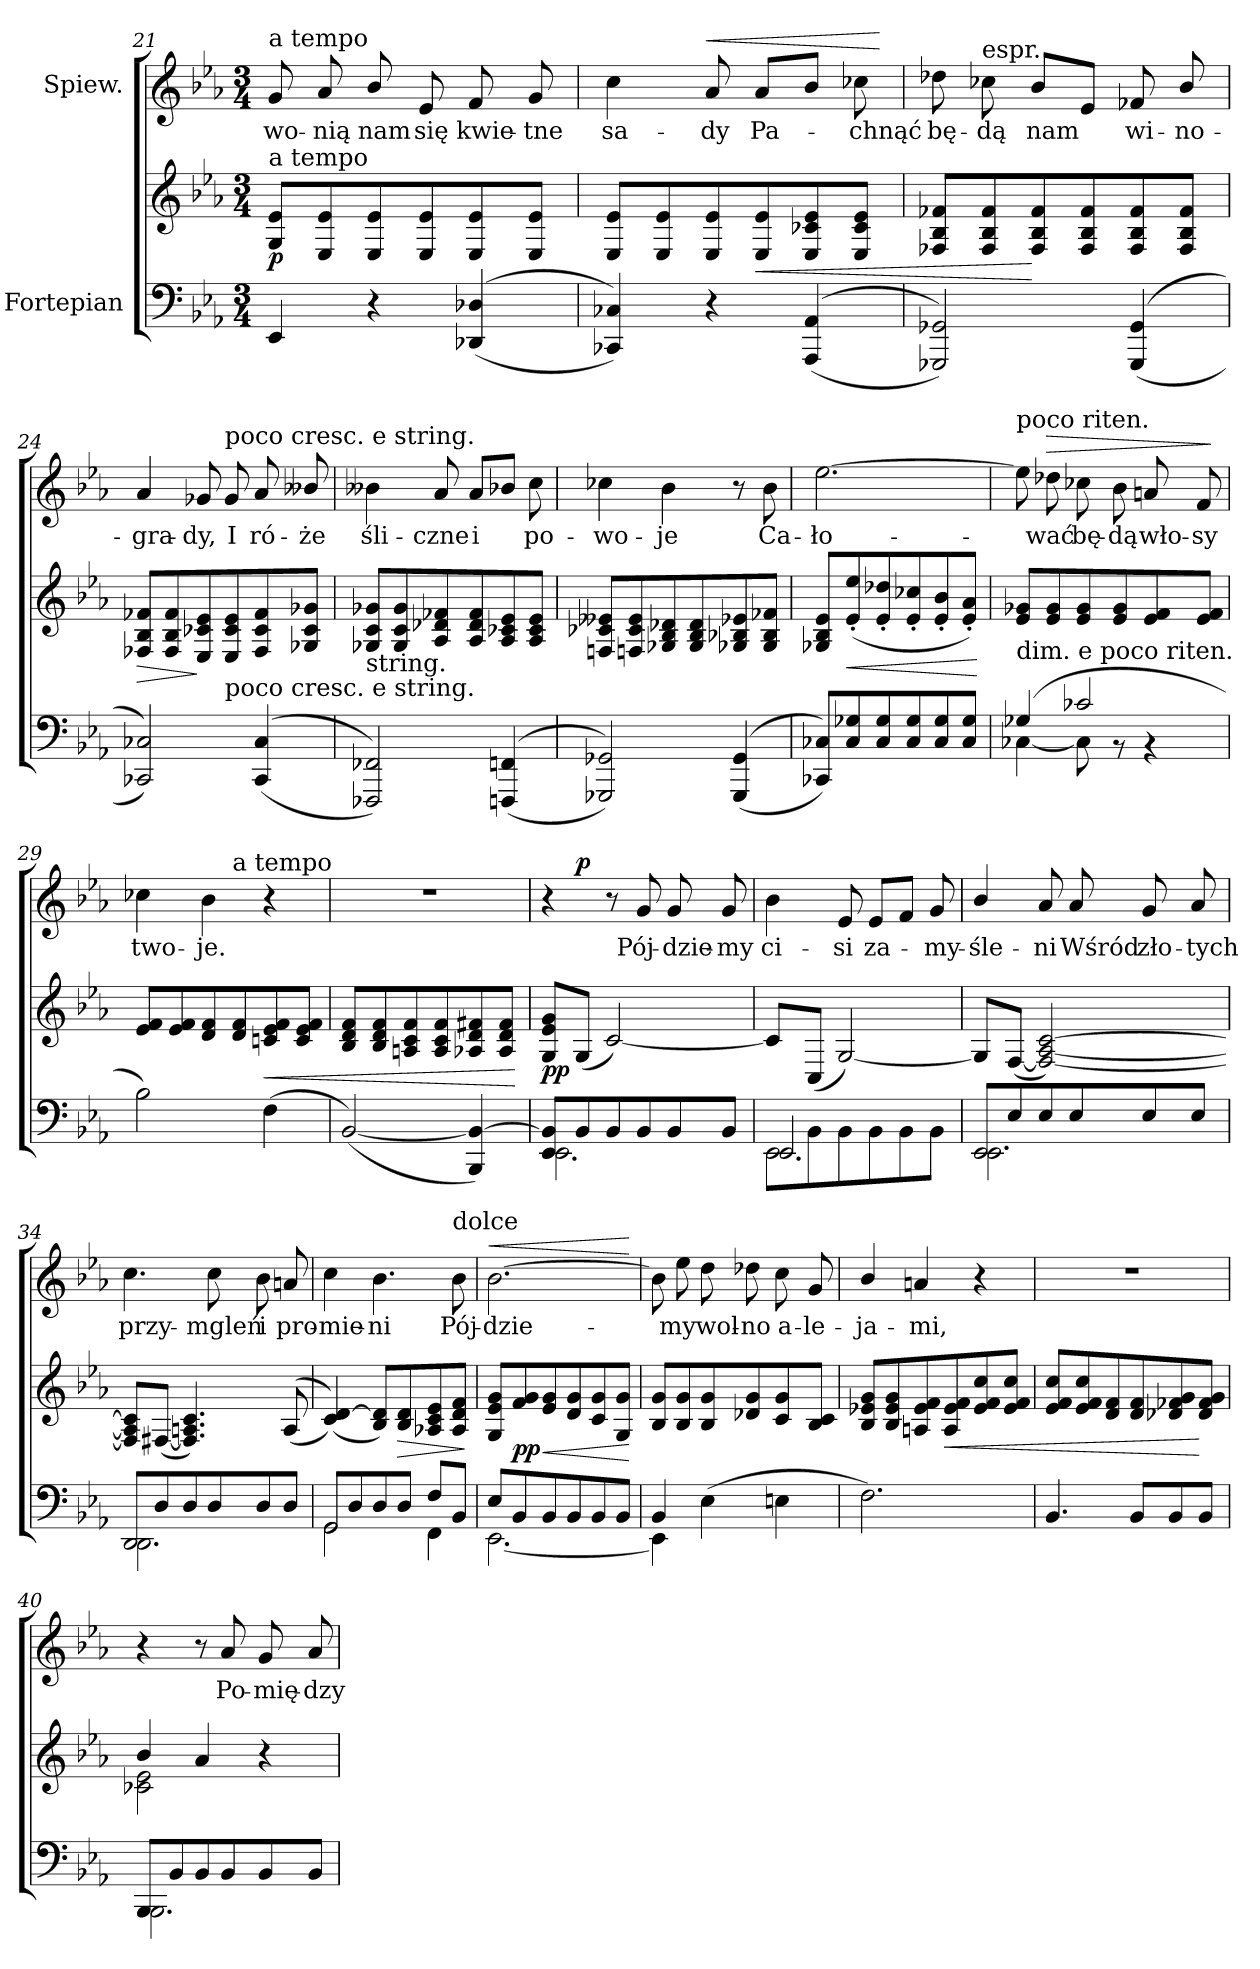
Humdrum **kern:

**kern	**kern	**dynam	**kern	**text	**dynam
*part2	*part2	*part2	*part1	*part1	*part1
*staff3	*staff2	*staff2/3	*staff1	*staff1	*staff1
*I"Fortepian	*	*	*I"Spiew.	*	*
*clefF4	*clefG2	*	*clefG2	*	*
*k[b-e-a-]	*k[b-e-a-]	*	*k[b-e-a-]	*	*
*E-:	*E-:	*	*E-:	*	*
*M3/4	*M3/4	*	*M3/4	*	*
=21	=21	=21	=21	=21	=21
!	!	!	!LO:TX:a:t=a tempo	!	!
!	!LO:TX:a:t=a tempo	!	!	!	!
4EE-/	8G/ 8e-/L	p	8g/	-wo-	.
.	8E-/ 8e-/	.	8a-/	-nią	.
4r	8E-/ 8e-/	.	8b-/	nam	.
.	8E-/ 8e-/	.	8e-/	się	.
(<(>4DD-X/ 4D-X/	8E-/ 8e-/	.	8f/	kwie-	.
.	8E-/ 8e-/J	.	8g/	-tne	.
=22	=22	=22	=22	=22	=22
4CC-X/ 4C-X/))	8E-/ 8e-/L	.	4cc\	sa-	.
.	8E-/ 8e-/	.	.	.	.
!	!	!	!	!	!LO:HP:a
4r	8E-/ 8e-/	.	8a-/	-dy	<
.	8E-/ 8e-/	<	8a-/L	Pa-	.
(<(>4AAA-/ 4AA-/	8E-/ 8c-X/ 8e-/	.	8b-/J	.	.
.	8E-/ 8c-/ 8e-/J	.	8cc-X\	-chnąć	.
.	.	.	.	.	[
=23	=23	=23	=23	=23	=23
2GGG-X/ 2GG-X/))	8F-X/ 8B-/ 8f-X/L	.	8dd-X\	bę-	.
!	!	!	!LO:TX:a:t=espr.	!	!
.	8F-/ 8B-/ 8f-/	.	8cc-X\	-dą	.
.	8F-/ 8B-/ 8f-/	[	8b-/L	nam	.
.	8F-/ 8B-/ 8f-/	.	8e-/J	.	.
(<(>4GGG-/ 4GG-/	8F-/ 8B-/ 8f-/	.	8f-X/	wi-	.
.	8F-/ 8B-/ 8f-/J	.	8b-/	-no-	.
=24	=24	=24	=24	=24	=24
2CC-X/ 2C-X/))	8F-X/ 8B-/ 8f-X/L	>	4a-/	-gra-	.
.	8F-/ 8B-/ 8f-/	.	.	.	.
.	8E-/ 8c-X/ 8e-/	]	8g-X/	-dy,	.
!	!	!	!LO:TX:a:t=poco cresc. e string.	!	!
!	!LO:TX:c:t=poco cresc. e string.	!	!	!	!
.	8E-/ 8c-/ 8e-/	.	8g-/	I	.
(<(>4CC-/ 4C-/	8F-/ 8c-/ 8f-/	.	8a-/	ró-	.
.	8G-X/ 8c-/ 8g-X/J	.	8b--X/	-że	.
=25	=25	=25	=25	=25	=25
!	!LO:TX:b:t=string.	!	!	!	!
2FFF-X/ 2FF-X/))	8G-X/ 8c/ 8g-X/L	.	4b--X\	śli-	.
.	8G-/ 8c/ 8g-/	.	.	.	.
.	8A-/ 8d-X/ 8f-X/	.	8a-/	-czne	.
.	8A-/ 8d-/ 8f-/	.	8a-/L	i	.
(<(>4FFFn/ 4FFn/	8A-/ 8c-X/ 8e-/	.	8b-X/J	.	.
.	8A-/ 8c-/ 8e-/J	.	8cc\	po-	.
=26	=26	=26	=26	=26	=26
2GGG-X/ 2GG-X/))	8Fn/ 8c-X/ 8e--X/L	.	4cc-X\	-wo-	.
.	8Fn/ 8c-/ 8e--/	.	.	.	.
.	8G-X/ 8B-/ 8d-X/	.	4b-\	-je	.
.	8G-/ 8B-/ 8d-/	.	.	.	.
(<(>4GGG-/ 4GG-/	8G-X/ 8B-X/ 8e-X/	.	8r	.	.
.	8G-/ 8B-/ 8f-X/J	.	8b-\	Ca-	.
=27	=27	=27	=27	=27	=27
8CC-X/ 8C-X/L))	8G-X/ 8B-/ 8e-/L	.	[2.ee-\	-ło-	.
8C-/ 8G-X/	(<8e-'/ 8ee-'/	<	.	.	.
8C-/ 8G-/	8e-'/ 8dd-X'/	.	.	.	.
8C-/ 8G-/	8e-'/ 8cc-X'/	.	.	.	.
8C-/ 8G-/	8e-'/ 8b-'/	.	.	.	.
8C-/ 8G-/J	8e-'/ 8a-'/J)	.	.	.	.
.	.	[	.	.	.
=28	=28	=28	=28	=28	=28
*^	*	*	*	*	*
!	!	!	!	!LO:TX:a:t=poco riten.	!	!
!	!	!LO:TX:c:t=dim. e poco riten.	!	!	!	!
(>4G-X/	[4C-X\	8e-/ 8g-X/L	.	8ee-\]	.	.
!	!	!	!	!	!	!LO:HP:a
.	.	8e-/ 8g-/	.	8dd-X\	-wać	>
2c-X/	8C-\]	8e-/ 8g-/	.	8cc-X\	bę-	.
.	8r	8e-/ 8g-/	.	8b-\	-dą	.
.	4r	8e-/ 8f/	.	8an/	wło-	.
.	.	8e-/ 8f/J	.	8f/	-sy	.
*v	*v	*	*	*	*	*
.	.	.	.	.	]
=29	=29	=29	=29	=29	=29
*	*	*	*^	*	*
2B-\)	8e-/ 8f/L	.	4cc-X\	4.ryy	two-	.
.	8e-/ 8f/	.	.	.	.	.
.	8d/ 8f/	.	4b-\	.	-je.	.
!	!	!	!	!LO:TX:a:t=a tempo	!	!
.	8d/ 8f/	.	.	4.ryy	.	.
(>4F\	8cn/ 8e-/ 8f/	<	4r	.	.	.
.	8c/ 8e-/ 8f/J	.	.	.	.	.
*	*	*	*v	*v	*	*
=30	=30	=30	=30	=30	=30
(<[>2BB-/)	8B-/ 8d/ 8f/L	.	2.r	.	.
.	8B-/ 8d/ 8f/	.	.	.	.
.	8An/ 8c/ 8f/	.	.	.	.
.	8A/ 8c/ 8f/	.	.	.	.
4BBB-/ 4BB-_/)	8A-X/ 8d/ 8f#X/	.	.	.	.
.	8A-/ 8d/ 8f#/J	.	.	.	.
.	.	[	.	.	.
=31	=31	=31	=31	=31	=31
*^	*	*	*^	*	*
8EE-/ 8BB-]/L	2.EE-\	8G/ 8e-/ 8g/L	pp	4r	8ryy	.	.
!	!	!	!	!	!	!	!LO:DY:a
8BB-/	.	(<8G/J	.	.	2ryy	.	p
8BB-/	.	[2c/)	.	8r	.	.	.
8BB-/	.	.	.	8g/	.	Pój-	.
8BB-/	.	.	.	8g/	.	-dzie-	.
8BB-/J	.	.	.	8g/	8ryy	-my	.
=32	=32	=32	=32	=32	=32	=32	=32
!LO:N:vis=2	!	!	!	!	!	!	!
*	*	*	*	*v	*v	*	*
8EE-\	2.EE-/	8c/L]	.	4b-\	ci-	.
8BB-\	.	(<8C/J	.	.	.	.
8BB-\	.	[2G/)	.	8e-/	-si	.
8BB-\	.	.	.	8e-/L	za-	.
8BB-\	.	.	.	8f/J	.	.
8BB-\J	.	.	.	8g/	-my-	.
=33	=33	=33	=33	=33	=33	=33
!LO:N:vis=2	!	!	!	!	!	!
8EE-	2.EE-\	8G/L]	.	4b-/	-śle-	.
8E-/	.	(>[8F/J	.	.	.	.
8E-/	.	2F_/ [2A-/ [2c/)	.	8a-/	-ni	.
8E-/	.	.	.	8a-/	Wśród	.
8E-/	.	.	.	8g/	zło-	.
8E-/J	.	.	.	8a-/	-tych	.
=34	=34	=34	=34	=34	=34	=34
!LO:N:vis=2	!	!	!	!	!	!
8DD/	2.DD\	8F]/ 8A-]/ 8c]/L	.	4.cc\	przy-	.
8D/	.	(>[8F#X/J	.	.	.	.
8D/	.	4.F#]/ 4.An/ 4.c/)	.	.	.	.
8D/	.	.	.	8cc\	-mgleń	.
8D/	.	.	.	8b-\	i	.
8D/J	.	(<(>8A/	.	8an/	pro-	.
=35	=35	=35	=35	=35	=35	=35
!LO:N:vis=2	!	!	!	!	!	!
8GG/	2GG\	(<4c/ [4d/))	.	4cc\	-mie-	.
8D/	.	.	.	.	.	.
8D/	.	8B-/ 8d]/L)	.	4.b-\	-ni	.
8D/J	.	8B-/ 8d/	>	.	.	.
8F/L	4FF\	8A-X/ 8c/ 8e-/	.	.	.	.
!	!	!	!	!LO:TX:a:t=dolce	!	!
8BB-/J	.	8A-/ 8d/ 8f/J	.	8b-\	Pój-	.
*v	*v	*	*	*	*	*
.	.	]	.	.	.
=36	=36	=36	=36	=36	=36
*^	*	*	*	*	*
!	!	!	!	!	!	!LO:HP:a
8E-/L	[2.EE-\	8G/ 8e-/ 8g/L	.	[2.b-\	-dzie-	<
8BB-/	.	8f/ 8g/	pp	.	.	.
8BB-/	.	8e-/ 8g/	<	.	.	.
8BB-/	.	8d/ 8g/	.	.	.	.
8BB-/	.	8c/ 8g/	.	.	.	.
8BB-/J	.	8G/ 8g/J	.	.	.	.
*v	*v	*	*	*	*	*
.	.	[	.	.	[
=37	=37	=37	=37	=37	=37
*^	*	*	*	*	*
4BB-/	4EE-\]	8B-/ 8g/L	.	8b-\]	.	.
.	.	8B-/ 8g/	.	8ee-\	-my	.
(>4E-\	2ryy	8B-/ 8g/	.	8dd\	wol-	.
.	.	8d-X/ 8g/	.	8dd-X\	-no	.
4En\	.	8c/ 8g/	.	8cc\	a-	.
.	.	8B-/ 8c/J	.	8g/	-le-	.
*v	*v	*	*	*	*	*
=38	=38	=38	=38	=38	=38
2.F\)	8B-/ 8e-X/ 8g/L	.	4b-/	-ja-	.
.	8B-/ 8e-/ 8g/	.	.	.	.
.	8An/ 8e-/ 8f/	.	4an/	-mi,	.
.	8A/ 8e-/ 8f/	<	.	.	.
.	8e-/ 8f/ 8cc/	.	4r	.	.
.	8e-/ 8f/ 8cc/J	.	.	.	.
=39	=39	=39	=39	=39	=39
4.BB-/	8e-/ 8f/ 8cc/L	.	2.r	.	.
.	8e-/ 8f/ 8cc/	.	.	.	.
.	8d/ 8f/	.	.	.	.
8BB-/L	8d/ 8f/	.	.	.	.
8BB-/	8d-X/ 8f-X/ 8g/	.	.	.	.
8BB-/J	8d-/ 8f-/ 8g/J	[	.	.	.
=40	=40	=40	=40	=40	=40
!LO:N:vis=2	!	!	!	!	!
*^	*^	*	*	*	*
8BBB-/	2.BBB-\	4b-/	2c-X\ 2e-\	.	4r	.	.
8BB-/	.	.	.	.	.	.	.
8BB-/	.	4a-/	.	.	8r	.	.
8BB-/	.	.	.	.	8a-/	Po-	.
8BB-/	.	4r	4ryy	.	8g/	-mię-	.
8BB-/J	.	.	.	.	8a-/	-dzy	.
*v	*v	*	*	*	*	*	*
*	*v	*v	*	*	*	*
=	=	=	=	=	=
*-	*-	*-	*-	*-	*-
